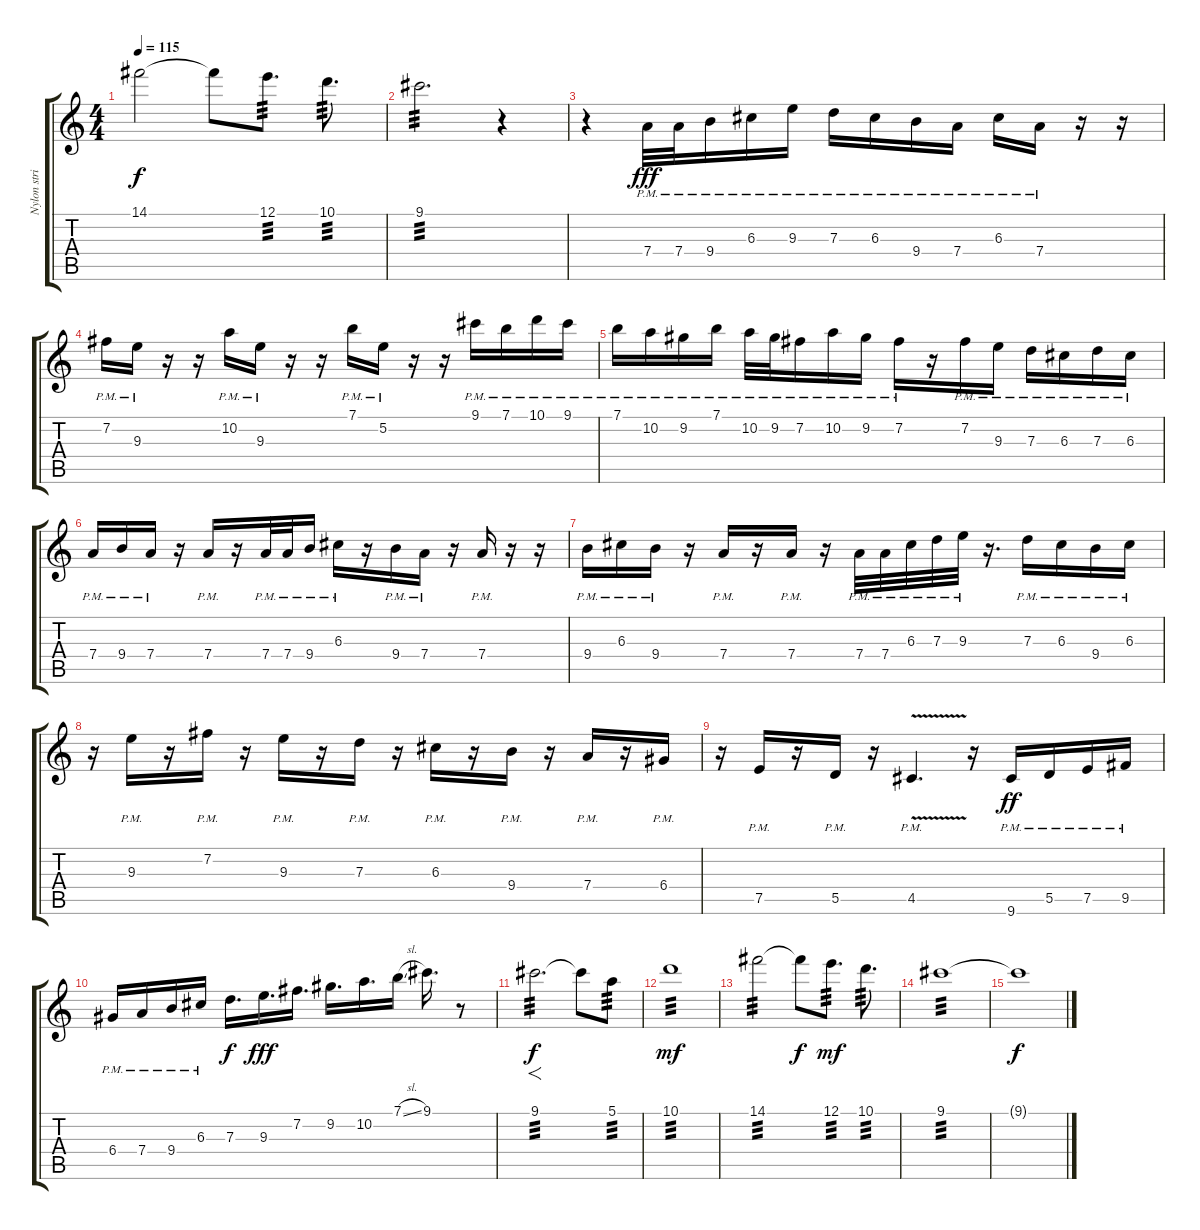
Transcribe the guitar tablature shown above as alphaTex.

\track ("Nylon strings guitar" "Nylon stri") {instrument acousticguitarnylon}
\staff {score tabs}
\tuning (E4 B3 G3 D3 A2 E2) {hide}
\ts (4 4)
\tempo 115
\clef g2
\ks c
14.1{t}.2{dy f} 14.1{t}.8 12.1.8{d tp 3} 10.1.8{d tp 3} |
9.1.2{d tp 3} r.4 |
r.4 7.4{pm}.32{dy fff} 7.4{pm}.32 9.4{pm}.16 6.3{pm}.16 9.3{pm}.16 7.3{pm}.16 6.3{pm}.16 9.4{pm}.16 7.4{pm}.16 6.3{pm}.16 7.4{pm}.16 r.16 r.16 |
7.2{pm}.16 9.3{pm}.16 r.16 r.16 10.2{pm}.16 9.3{pm}.16 r.16 r.16 7.1{pm}.16 5.2{pm}.16 r.16 r.16 9.1{pm}.16 7.1{pm}.16 10.1{pm}.16 9.1{pm}.16 |
7.1{pm}.16 10.2{pm}.16 9.2{pm}.16 7.1{pm}.16 10.2{pm}.32 9.2{pm}.32 7.2{pm}.16 10.2{pm}.16 9.2{pm}.16 7.2{pm}.16 r.16 7.2{pm}.16 9.3{pm}.16 7.3{pm}.16 6.3{pm}.16 7.3{pm}.16 6.3{pm}.16 |
7.4{pm}.16 9.4{pm}.16 7.4{pm}.16 r.16 7.4{pm}.16 r.16 7.4{pm}.32 7.4{pm}.32 9.4{pm}.16 6.3{pm}.16 r.16 9.4{pm}.16 7.4{pm}.16 r.16 7.4{pm}.16 r.16 r.16 |
9.4{pm}.16 6.3{pm}.16 9.4{pm}.16 r.16 7.4{pm}.16 r.16 7.4{pm}.16 r.16 7.4{pm}.32 7.4{pm}.32 6.3{pm}.32 7.3{pm}.32 9.3{pm}.32 r.16{d} 7.3{pm}.16 6.3{pm}.16 9.4{pm}.16 6.3{pm}.16 |
r.16 9.3{pm}.16 r.16 7.2{pm}.16 r.16 9.3{pm}.16 r.16 7.3{pm}.16 r.16 6.3{pm}.16 r.16 9.4{pm}.16 r.16 7.4{pm}.16 r.16 6.4{pm}.16 |
r.16 7.5{pm}.16 r.16 5.5{pm}.16 r.16 4.5{v pm}.4{d} r.16 9.6{pm}.16{dy ff} 5.5{pm}.16 7.5{pm}.16 9.5{pm}.16 |
6.4{pm}.16 7.4{pm}.16 9.4{pm}.16 6.3{pm}.16 7.3.16{d dy f} 9.3.16{d dy fff} 7.2.16{d} 9.2.16{d} 10.2.16{d} 7.1{sl}.16 9.1.16{d} r.8 |
9.1.2{f d tp 3 dy f} 9.1{t}.8 5.1.8{tp 3} |
10.1.1{tp 3 dy mf volume 0} |
14.1.2{tp 3} 14.1{t}.8{dy f} 12.1.8{d tp 3 dy mf} 10.1.8{d tp 3} |
9.1.1{tp 3} |
9.1{t}.1{dy f}
